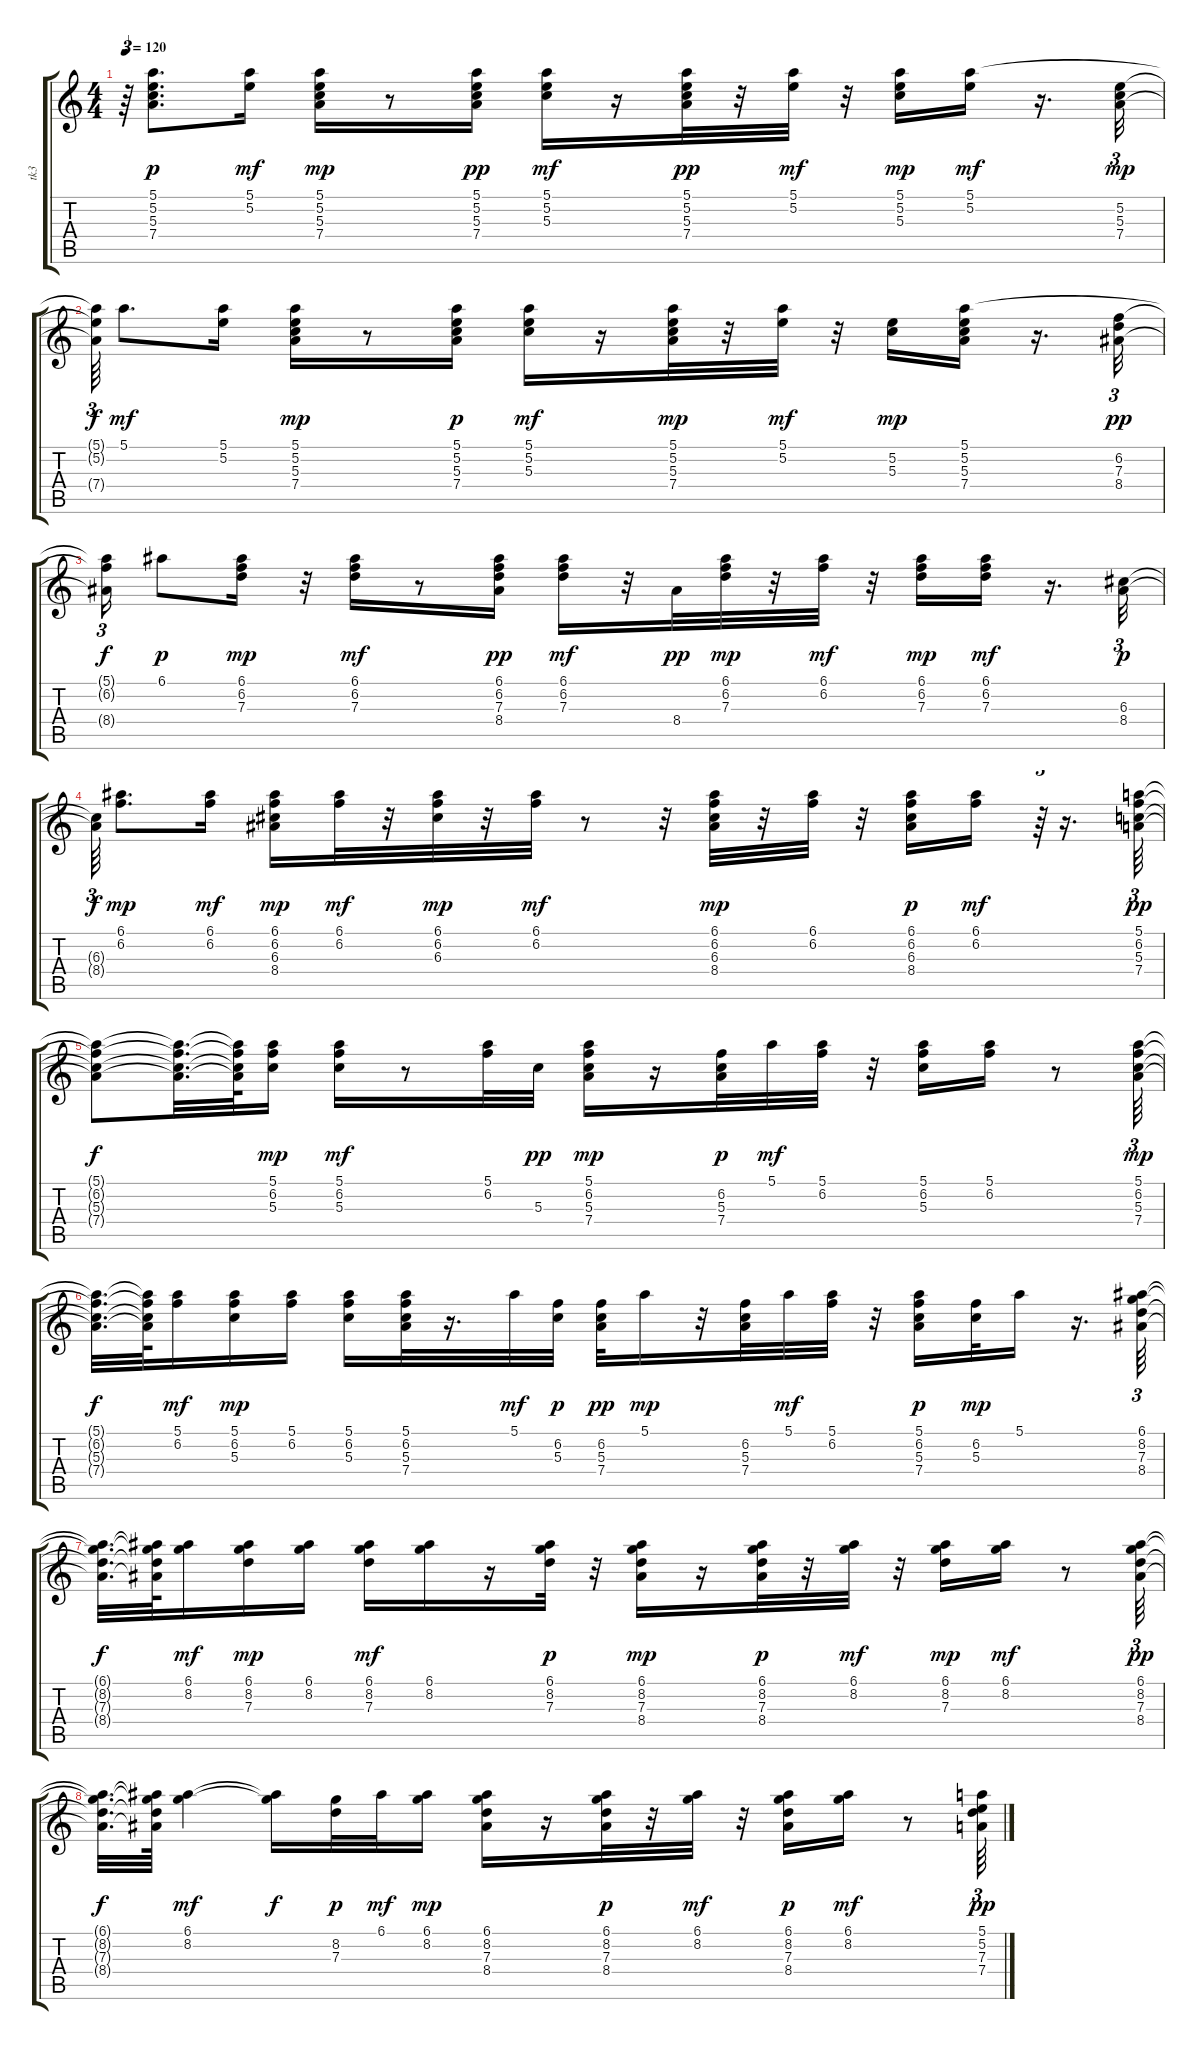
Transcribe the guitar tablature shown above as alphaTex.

\track ("tk3" "tk3") {instrument electricguitarclean}
\staff {score tabs}
\tuning (E4 B3 G3 D3 A2 E2) {hide}
\ts (4 4)
\tempo 120
\clef g2
\ks c
r.64{tu (3 2) dy f} (5.1 5.2 5.3 7.4).8{d dy p} (5.1 5.2).16{dy mf} (5.1 5.2 5.3 7.4).16{dy mp} r.8 (5.1 5.2 5.3 7.4).16{dy pp} (5.1 5.2 5.3).16{dy mf} r.16 (5.1 5.2 5.3 7.4).32{dy pp} r.32 (5.1 5.2).32{dy mf} r.32 (5.1 5.2 5.3).16{dy mp} (5.1 5.2).16{dy mf} r.16{d} (5.2 5.3 7.4).32{tu (3 2) dy mp} |
(5.1{t} 5.2{t} 7.4{t}).64{tu (3 2) dy f} 5.1.8{d dy mf} (5.1 5.2).16 (5.1 5.2 5.3 7.4).16{dy mp} r.8 (5.1 5.2 5.3 7.4).16{dy p} (5.1 5.2 5.3).16{dy mf} r.16 (5.1 5.2 5.3 7.4).32{dy mp} r.32 (5.1 5.2).32{dy mf} r.32 (5.2 5.3).16{dy mp} (5.1 5.2 5.3 7.4).16 r.16{d} (6.2 7.3 8.4).32{tu (3 2) dy pp} |
(5.1{t} 6.2{t} 8.4{t}).16{tu (3 2) dy f} 6.1.8{dy p} (6.1 6.2 7.3).16{dy mp} r.32 (6.1 6.2 7.3).16{dy mf} r.8 (6.1 6.2 7.3 8.4).16{dy pp} (6.1 6.2 7.3).16{dy mf} r.32 8.4.32{dy pp} (6.1 6.2 7.3).32{dy mp} r.32 (6.1 6.2).32{dy mf} r.32 (6.1 6.2 7.3).16{dy mp} (6.1 6.2 7.3).16{dy mf} r.16{d} (6.3 8.4).32{tu (3 2) dy p} |
(6.3{t} 8.4{t}).64{tu (3 2) dy f} (6.1 6.2).8{d dy mp} (6.1 6.2).16{dy mf} (6.1 6.2 6.3 8.4).16{dy mp} (6.1 6.2).32{dy mf} r.32 (6.1 6.2 6.3).32{dy mp} r.32 (6.1 6.2).32{dy mf} r.8 r.32 (6.1 6.2 6.3 8.4).32{dy mp} r.32 (6.1 6.2).32 r.32 (6.1 6.2 6.3 8.4).16{dy p} (6.1 6.2).16{dy mf} r.64{tu (3 2)} r.16{d} (5.1 6.2 5.3 7.4).64{tu (3 2) dy pp} |
(5.1{t} 6.2{t} 5.3{t} 7.4{t}).8{dy f} (5.1{t} 6.2{t} 5.3{t} 7.4{t}).32{d} (5.1{t} 6.2{t} 5.3{t} 7.4{t}).64 (5.1 6.2 5.3).16{dy mp} (5.1 6.2 5.3).16{dy mf} r.8 (5.1 6.2).32 5.3.32{dy pp} (5.1 6.2 5.3 7.4).16{dy mp} r.16 (6.2 5.3 7.4).32{dy p} 5.1.32{dy mf} (5.1 6.2).32 r.32 (5.1 6.2 5.3).16 (5.1 6.2).16 r.8 (5.1 6.2 5.3 7.4).64{tu (3 2) dy mp} |
(5.1{t} 6.2{t} 5.3{t} 7.4{t}).32{d dy f} (5.1{t} 6.2{t} 5.3{t} 7.4{t}).64 (5.1 6.2).16{dy mf} (5.1 6.2 5.3).16{dy mp} (5.1 6.2).16 (5.1 6.2 5.3).16 (5.1 6.2 5.3 7.4).32 r.16{d} 5.1.32{dy mf} (6.2 5.3).32{dy p} (6.2 5.3 7.4).32{dy pp} 5.1.16{dy mp} r.32 (6.2 5.3 7.4).32 5.1.32{dy mf} (5.1 6.2).32 r.32 (5.1 6.2 5.3 7.4).16{dy p} (6.2 5.3).32{dy mp} 5.1.16 r.16{d} (6.1 8.2 7.3 8.4).64{tu (3 2)} |
(6.1{t} 8.2{t} 7.3{t} 8.4{t}).32{d dy f} (6.1{t} 8.2{t} 7.3{t} 8.4{t}).64 (6.1 8.2).16{dy mf} (6.1 8.2 7.3).16{dy mp} (6.1 8.2).16 (6.1 8.2 7.3).16{dy mf} (6.1 8.2).16 r.16 (6.1 8.2 7.3).32{dy p} r.32 (6.1 8.2 7.3 8.4).16{dy mp} r.16 (6.1 8.2 7.3 8.4).32{dy p} r.32 (6.1 8.2).32{dy mf} r.32 (6.1 8.2 7.3).16{dy mp} (6.1 8.2).16{dy mf} r.8 (6.1 8.2 7.3 8.4).64{tu (3 2) dy pp} |
(6.1{t} 8.2{t} 7.3{t} 8.4{t}).32{d dy f} (6.1{t} 8.2{t} 7.3{t} 8.4{t}).64 (6.1 8.2).4{dy mf} (6.1{t} 8.2{t}).16{dy f} (8.2 7.3).32{dy p} 6.1.32{dy mf} (6.1 8.2).16{dy mp} (6.1 8.2 7.3 8.4).16 r.16 (6.1 8.2 7.3 8.4).32{dy p} r.32 (6.1 8.2).32{dy mf} r.32 (6.1 8.2 7.3 8.4).16{dy p} (6.1 8.2).16{dy mf} r.8 (5.1 5.2 7.3 7.4).64{tu (3 2) dy pp}
